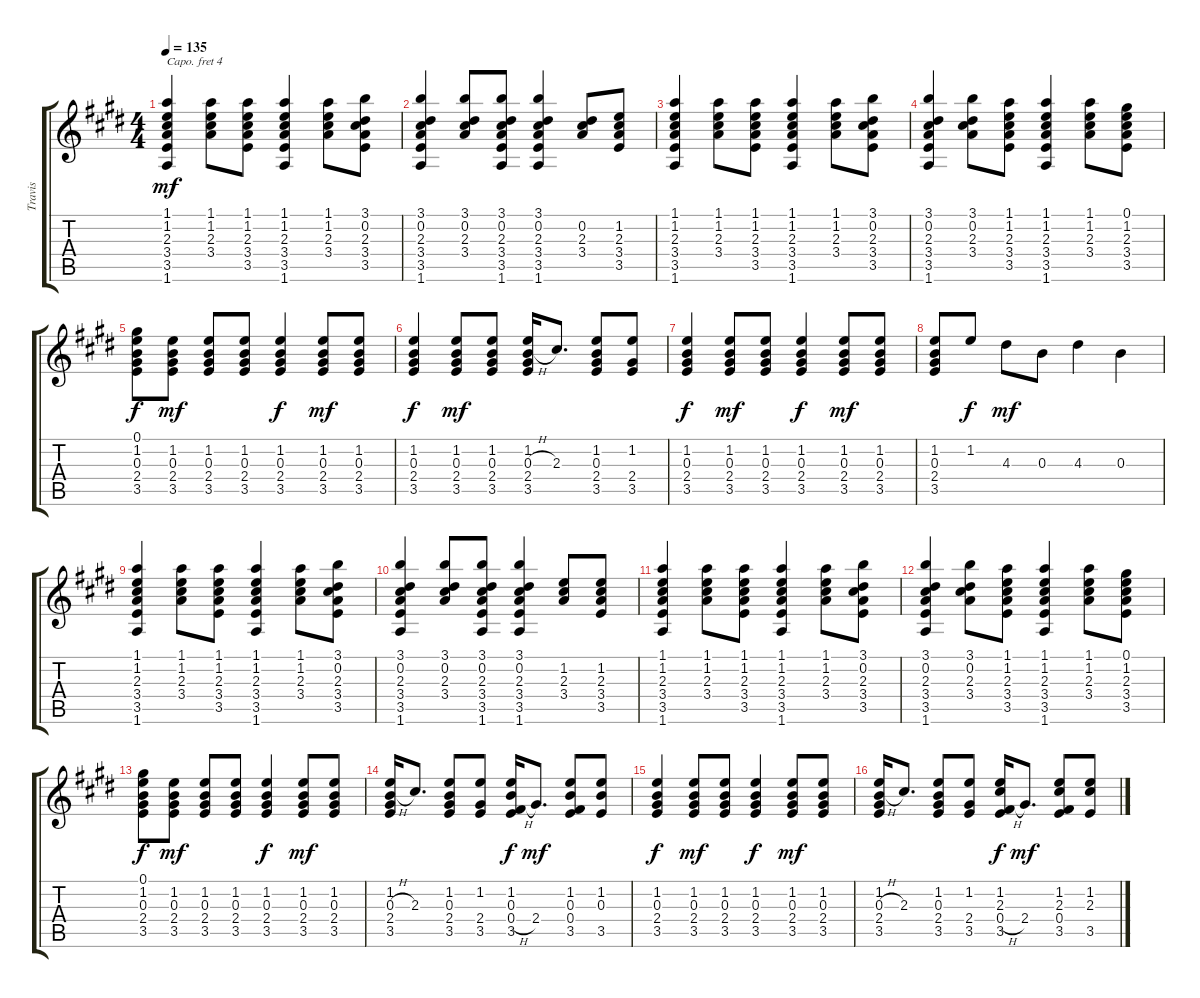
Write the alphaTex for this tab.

\track ("Travis" "Travis") {instrument acousticguitarsteel}
\staff {score tabs}
\capo 4
\tuning (E4 B3 G3 D3 A2 E2) {hide}
\ts (4 4)
\tempo 135
\clef g2
\ks c#minor
(1.1 1.2 2.3 3.4 3.5 1.6).4{dy mf} (1.1 1.2 2.3 3.4).8 (1.1 1.2 2.3 3.4 3.5).8 (1.1 1.2 2.3 3.4 3.5 1.6).4 (1.1 1.2 2.3 3.4).8 (3.1 0.2 2.3 3.4 3.5).8 |
(3.1 0.2 2.3 3.4 3.5 1.6).4 (3.1 0.2 2.3 3.4).8 (3.1 0.2 2.3 3.4 3.5 1.6).8 (3.1 0.2 2.3 3.4 3.5 1.6).4 (0.2 2.3 3.4).8 (1.2 2.3 3.4 3.5).8 |
(1.1 1.2 2.3 3.4 3.5 1.6).4 (1.1 1.2 2.3 3.4).8 (1.1 1.2 2.3 3.4 3.5).8 (1.1 1.2 2.3 3.4 3.5 1.6).4 (1.1 1.2 2.3 3.4).8 (3.1 0.2 2.3 3.4 3.5).8 |
(3.1 0.2 2.3 3.4 3.5 1.6).4 (3.1 0.2 2.3 3.4).8 (1.1 1.2 2.3 3.4 3.5).8 (1.1 1.2 2.3 3.4 3.5 1.6).4 (1.1 1.2 2.3 3.4).8 (0.1 1.2 2.3 3.4 3.5).8 |
(0.1 1.2 0.3 2.4 3.5).8{dy f} (1.2 0.3 2.4 3.5).8{dy mf} (1.2 0.3 2.4 3.5).8 (1.2 0.3 2.4 3.5).8 (1.2 0.3 2.4 3.5).4{dy f} (1.2 0.3 2.4 3.5).8{dy mf} (1.2 0.3 2.4 3.5).8 |
(1.2 0.3 2.4 3.5).4{dy f} (1.2 0.3 2.4 3.5).8{dy mf} (1.2 0.3 2.4 3.5).8 (1.2 0.3{h} 2.4 3.5).16 2.3.8{d} (1.2 0.3 2.4 3.5).8 (1.2 2.4 3.5).8 |
(1.2 0.3 2.4 3.5).4{dy f} (1.2 0.3 2.4 3.5).8{dy mf} (1.2 0.3 2.4 3.5).8 (1.2 0.3 2.4 3.5).4{dy f} (1.2 0.3 2.4 3.5).8{dy mf} (1.2 0.3 2.4 3.5).8 |
(1.2 0.3 2.4 3.5).8 1.2.8{dy f} 4.3.8{dy mf} 0.3.8 4.3.4 0.3.4 |
(1.1 1.2 2.3 3.4 3.5 1.6).4 (1.1 1.2 2.3 3.4).8 (1.1 1.2 2.3 3.4 3.5).8 (1.1 1.2 2.3 3.4 3.5 1.6).4 (1.1 1.2 2.3 3.4).8 (3.1 0.2 2.3 3.4 3.5).8 |
(3.1 0.2 2.3 3.4 3.5 1.6).4 (3.1 0.2 2.3 3.4).8 (3.1 0.2 2.3 3.4 3.5 1.6).8 (3.1 0.2 2.3 3.4 3.5 1.6).4 (1.2 2.3 3.4).8 (1.2 2.3 3.4 3.5).8 |
(1.1 1.2 2.3 3.4 3.5 1.6).4 (1.1 1.2 2.3 3.4).8 (1.1 1.2 2.3 3.4 3.5).8 (1.1 1.2 2.3 3.4 3.5 1.6).4 (1.1 1.2 2.3 3.4).8 (3.1 0.2 2.3 3.4 3.5).8 |
(3.1 0.2 2.3 3.4 3.5 1.6).4 (3.1 0.2 2.3 3.4).8 (1.1 1.2 2.3 3.4 3.5).8 (1.1 1.2 2.3 3.4 3.5 1.6).4 (1.1 1.2 2.3 3.4).8 (0.1 1.2 2.3 3.4 3.5).8 |
(0.1 1.2 0.3 2.4 3.5).8{dy f} (1.2 0.3 2.4 3.5).8{dy mf} (1.2 0.3 2.4 3.5).8 (1.2 0.3 2.4 3.5).8 (1.2 0.3 2.4 3.5).4{dy f} (1.2 0.3 2.4 3.5).8{dy mf} (1.2 0.3 2.4 3.5).8 |
(1.2 0.3{h} 2.4 3.5).16 2.3.8{d} (1.2 0.3 2.4 3.5).8 (1.2 2.4 3.5).8 (1.2 0.3 0.4{h} 3.5).16{dy f} 2.4.8{d dy mf} (1.2 0.3 0.4 3.5).8 (1.2 0.3 3.5).8 |
(1.2 0.3 2.4 3.5).4{dy f} (1.2 0.3 2.4 3.5).8{dy mf} (1.2 0.3 2.4 3.5).8 (1.2 0.3 2.4 3.5).4{dy f} (1.2 0.3 2.4 3.5).8{dy mf} (1.2 0.3 2.4 3.5).8 |
(1.2 0.3{h} 2.4 3.5).16 2.3.8{d} (1.2 0.3 2.4 3.5).8 (1.2 2.4 3.5).8 (1.2 2.3 0.4{h} 3.5).16{dy f} 2.4.8{d dy mf} (1.2 2.3 0.4 3.5).8 (1.2 2.3 3.5).8
